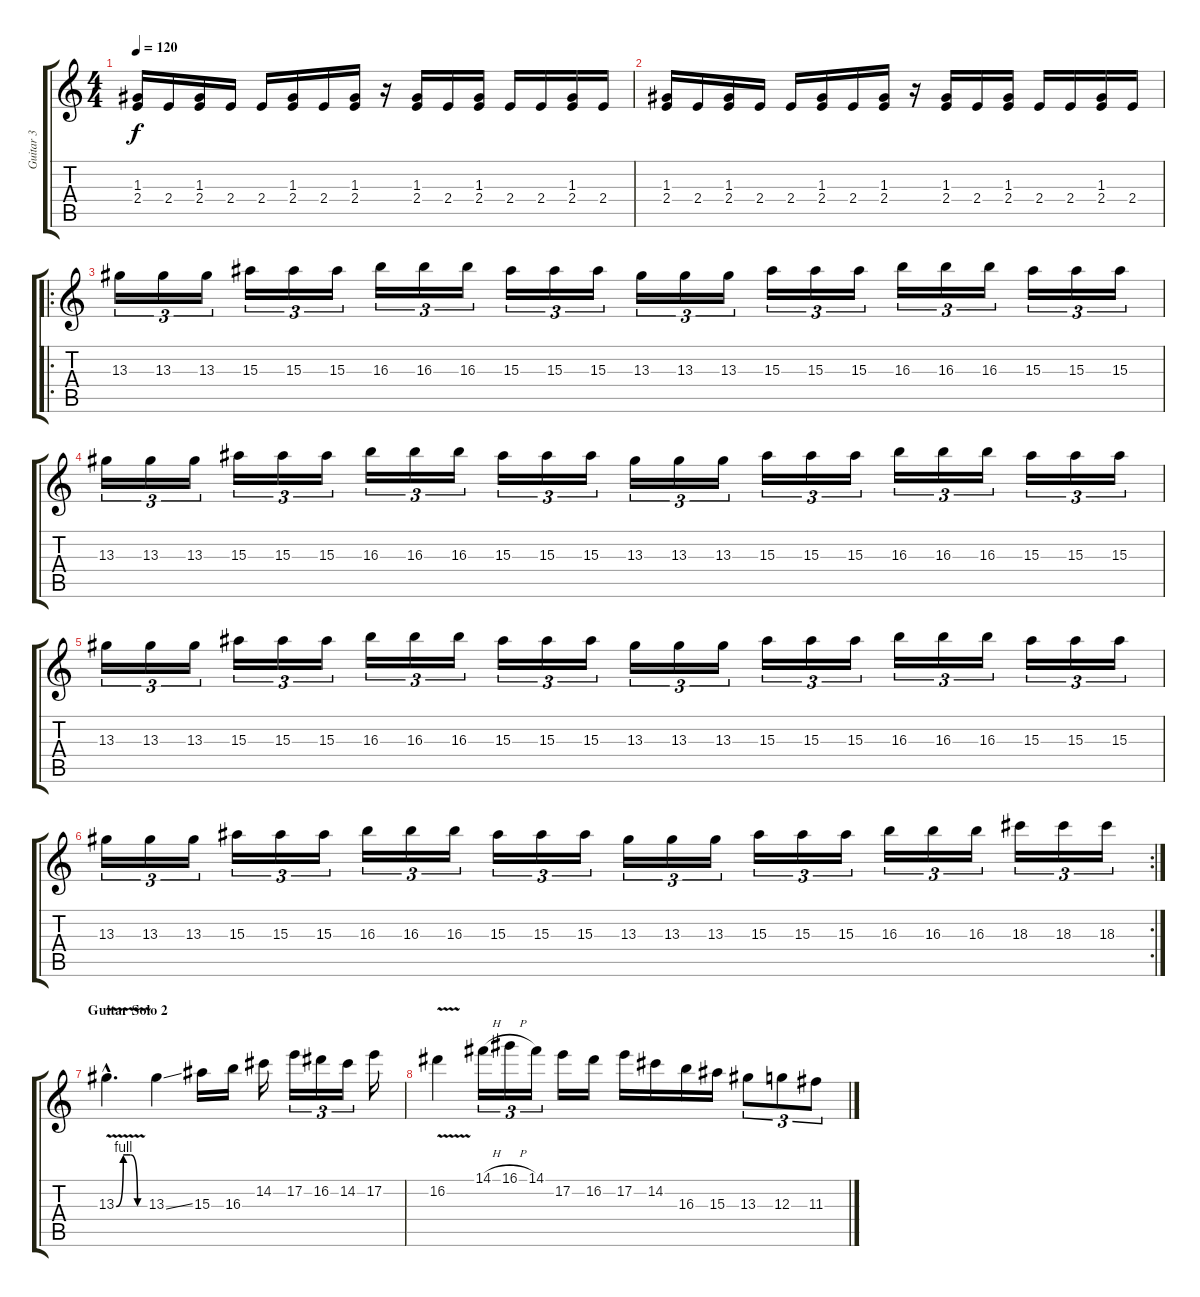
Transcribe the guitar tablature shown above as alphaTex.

\track ("Guitar 3" "Guitar 3") {instrument distortionguitar}
\staff {score tabs}
\tuning (E4 B3 G3 D3 A2 E2) {hide}
\ts (4 4)
\tempo 120
\clef g2
\ks c
(1.3 2.4).16{dy f} 2.4.16 (1.3 2.4).16 2.4.16 2.4.16 (1.3 2.4).16 2.4.16 (1.3 2.4).16 r.16 (1.3 2.4).16 2.4.16 (1.3 2.4).16 2.4.16 2.4.16 (1.3 2.4).16 2.4.16 |
(1.3 2.4).16 2.4.16 (1.3 2.4).16 2.4.16 2.4.16 (1.3 2.4).16 2.4.16 (1.3 2.4).16 r.16 (1.3 2.4).16 2.4.16 (1.3 2.4).16 2.4.16 2.4.16 (1.3 2.4).16 2.4.16 |
\ro
13.3.16{tu (3 2)} 13.3.16{tu (3 2)} 13.3.16{tu (3 2)} 15.3.16{tu (3 2)} 15.3.16{tu (3 2)} 15.3.16{tu (3 2)} 16.3.16{tu (3 2)} 16.3.16{tu (3 2)} 16.3.16{tu (3 2)} 15.3.16{tu (3 2)} 15.3.16{tu (3 2)} 15.3.16{tu (3 2)} 13.3.16{tu (3 2)} 13.3.16{tu (3 2)} 13.3.16{tu (3 2)} 15.3.16{tu (3 2)} 15.3.16{tu (3 2)} 15.3.16{tu (3 2)} 16.3.16{tu (3 2)} 16.3.16{tu (3 2)} 16.3.16{tu (3 2)} 15.3.16{tu (3 2)} 15.3.16{tu (3 2)} 15.3.16{tu (3 2)} |
13.3.16{tu (3 2)} 13.3.16{tu (3 2)} 13.3.16{tu (3 2)} 15.3.16{tu (3 2)} 15.3.16{tu (3 2)} 15.3.16{tu (3 2)} 16.3.16{tu (3 2)} 16.3.16{tu (3 2)} 16.3.16{tu (3 2)} 15.3.16{tu (3 2)} 15.3.16{tu (3 2)} 15.3.16{tu (3 2)} 13.3.16{tu (3 2)} 13.3.16{tu (3 2)} 13.3.16{tu (3 2)} 15.3.16{tu (3 2)} 15.3.16{tu (3 2)} 15.3.16{tu (3 2)} 16.3.16{tu (3 2)} 16.3.16{tu (3 2)} 16.3.16{tu (3 2)} 15.3.16{tu (3 2)} 15.3.16{tu (3 2)} 15.3.16{tu (3 2)} |
13.3.16{tu (3 2)} 13.3.16{tu (3 2)} 13.3.16{tu (3 2)} 15.3.16{tu (3 2)} 15.3.16{tu (3 2)} 15.3.16{tu (3 2)} 16.3.16{tu (3 2)} 16.3.16{tu (3 2)} 16.3.16{tu (3 2)} 15.3.16{tu (3 2)} 15.3.16{tu (3 2)} 15.3.16{tu (3 2)} 13.3.16{tu (3 2)} 13.3.16{tu (3 2)} 13.3.16{tu (3 2)} 15.3.16{tu (3 2)} 15.3.16{tu (3 2)} 15.3.16{tu (3 2)} 16.3.16{tu (3 2)} 16.3.16{tu (3 2)} 16.3.16{tu (3 2)} 15.3.16{tu (3 2)} 15.3.16{tu (3 2)} 15.3.16{tu (3 2)} |
\rc 2
13.3.16{tu (3 2)} 13.3.16{tu (3 2)} 13.3.16{tu (3 2)} 15.3.16{tu (3 2)} 15.3.16{tu (3 2)} 15.3.16{tu (3 2)} 16.3.16{tu (3 2)} 16.3.16{tu (3 2)} 16.3.16{tu (3 2)} 15.3.16{tu (3 2)} 15.3.16{tu (3 2)} 15.3.16{tu (3 2)} 13.3.16{tu (3 2)} 13.3.16{tu (3 2)} 13.3.16{tu (3 2)} 15.3.16{tu (3 2)} 15.3.16{tu (3 2)} 15.3.16{tu (3 2)} 16.3.16{tu (3 2)} 16.3.16{tu (3 2)} 16.3.16{tu (3 2)} 18.3.16{tu (3 2)} 18.3.16{tu (3 2)} 18.3.16{tu (3 2)} |
\section ("" "Guitar Solo 2")
13.3{be (custom 0 0 15 4 30 4 45 0 60 0) v hac}.4{d} 13.3{ss}.4 15.3.16 16.3.16 14.2.16 17.2.16{tu (3 2)} 16.2.16{tu (3 2)} 14.2.16{tu (3 2)} 17.2.16 |
16.2{v}.4 14.1{h}.16{tu (3 2)} 16.1{h}.16{tu (3 2)} 14.1.16{tu (3 2)} 17.2.16 16.2.16 17.2.16 14.2.16 16.3.16 15.3.16 13.3.8{tu (3 2)} 12.3.8{tu (3 2)} 11.3.8{tu (3 2)}
